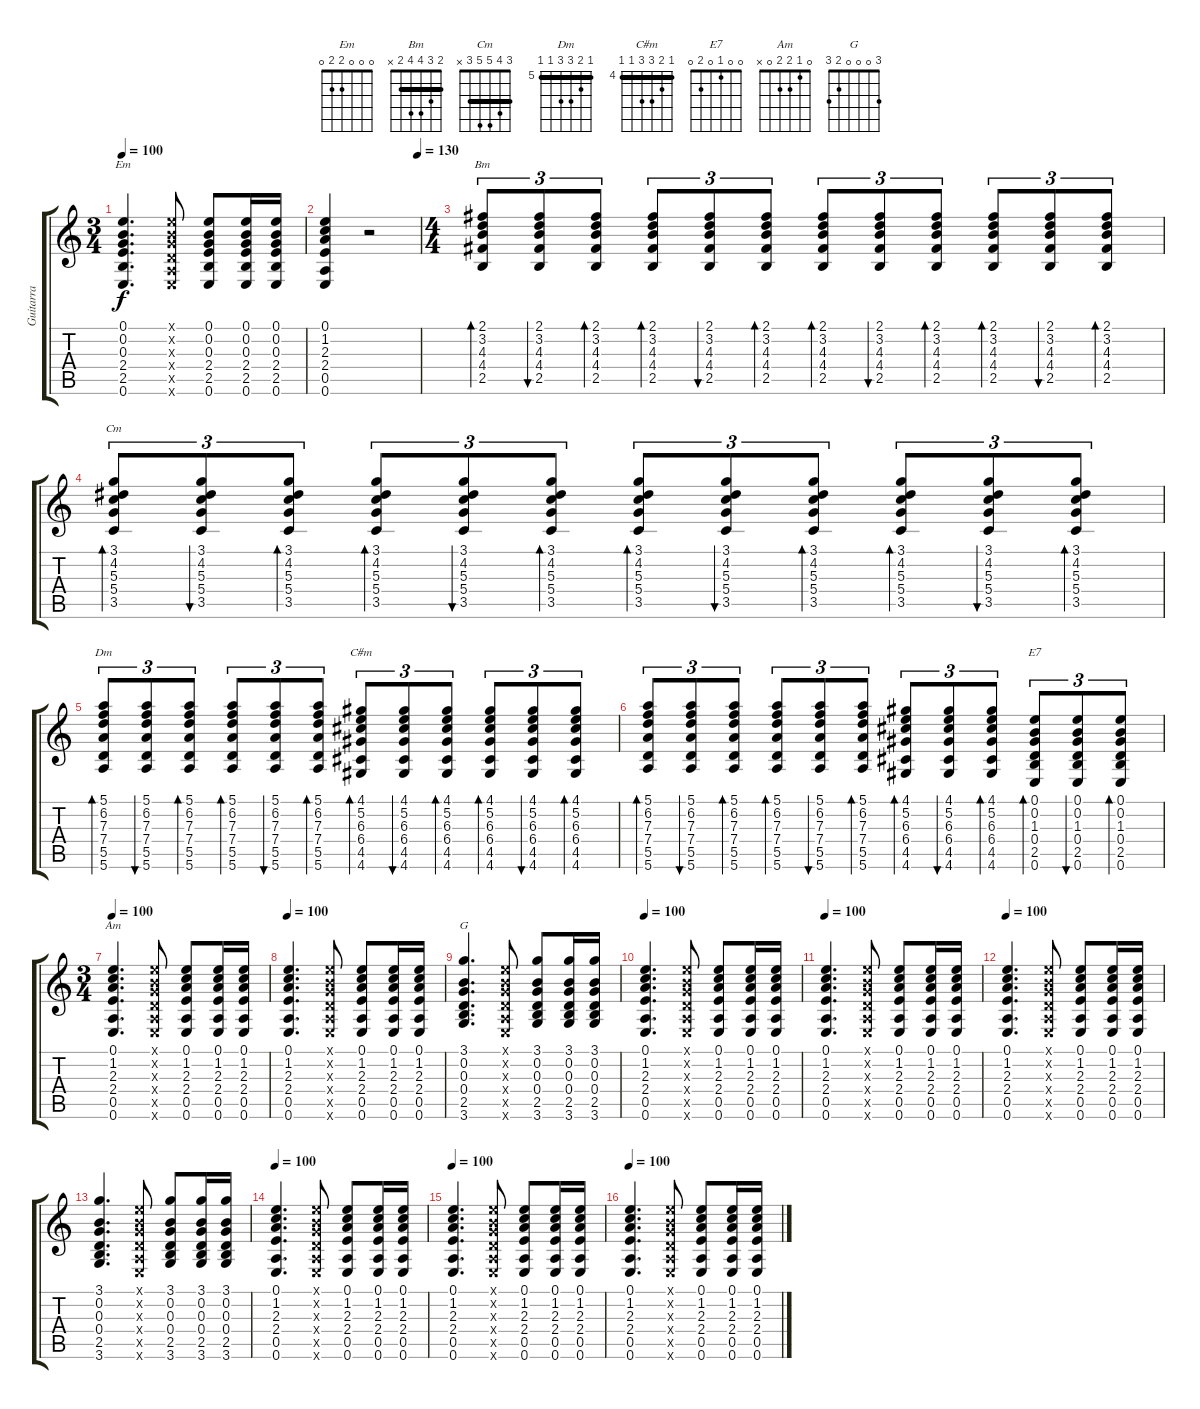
\track ("Guitarra" "Guitarra") {instrument acousticguitarnylon}
\staff {score tabs}
\tuning (E4 B3 G3 D3 A2 E2) {hide}
\chord ("Em" 0 0 0 2 2 0)
\chord ("Bm" 2 3 4 4 2 x) {barre 2}
\chord ("Cm" 3 4 5 5 3 x) {barre 3}
\chord ("Dm" 5 6 7 7 5 5) {firstfret 5 barre 5}
\chord ("C#m" 4 5 6 6 4 4) {firstfret 4 barre 4}
\chord ("E7" 0 0 1 0 2 0)
\chord ("Am" 0 1 2 2 0 x)
\chord ("G" 3 0 0 0 2 3)
\ts (3 4)
\tempo 100
\clef g2
\ks c
(0.1 0.2 0.3 2.4 2.5 0.6).4{d ch "Em" dy f} (0.1{x} 0.2{x} 0.3{x} 0.4{x} 0.5{x} 0.6{x}).8 (0.1 0.2 0.3 2.4 2.5 0.6).8 (0.1 0.2 0.3 2.4 2.5 0.6).16 (0.1 0.2 0.3 2.4 2.5 0.6).16 |
\tempo (130 0.9791666666666666)
(0.1 1.2 2.3 2.4 0.5 0.6).4 r.2 |
\ts (4 4)
(2.1 3.2 4.3 4.4 2.5).8{tu (3 2) bd 30 ch "Bm"} (2.1 3.2 4.3 4.4 2.5).8{tu (3 2) bu 30} (2.1 3.2 4.3 4.4 2.5).8{tu (3 2) bd 30} (2.1 3.2 4.3 4.4 2.5).8{tu (3 2) bd 30} (2.1 3.2 4.3 4.4 2.5).8{tu (3 2) bu 30} (2.1 3.2 4.3 4.4 2.5).8{tu (3 2) bd 30} (2.1 3.2 4.3 4.4 2.5).8{tu (3 2) bd 30} (2.1 3.2 4.3 4.4 2.5).8{tu (3 2) bu 30} (2.1 3.2 4.3 4.4 2.5).8{tu (3 2) bd 30} (2.1 3.2 4.3 4.4 2.5).8{tu (3 2) bd 30} (2.1 3.2 4.3 4.4 2.5).8{tu (3 2) bu 30} (2.1 3.2 4.3 4.4 2.5).8{tu (3 2) bd 30} |
(3.1 4.2 5.3 5.4 3.5).8{tu (3 2) bd 30 ch "Cm"} (3.1 4.2 5.3 5.4 3.5).8{tu (3 2) bu 30} (3.1 4.2 5.3 5.4 3.5).8{tu (3 2) bd 30} (3.1 4.2 5.3 5.4 3.5).8{tu (3 2) bd 30} (3.1 4.2 5.3 5.4 3.5).8{tu (3 2) bu 30} (3.1 4.2 5.3 5.4 3.5).8{tu (3 2) bd 30} (3.1 4.2 5.3 5.4 3.5).8{tu (3 2) bd 30} (3.1 4.2 5.3 5.4 3.5).8{tu (3 2) bu 30} (3.1 4.2 5.3 5.4 3.5).8{tu (3 2) bd 30} (3.1 4.2 5.3 5.4 3.5).8{tu (3 2) bd 30} (3.1 4.2 5.3 5.4 3.5).8{tu (3 2) bu 30} (3.1 4.2 5.3 5.4 3.5).8{tu (3 2) bd 30} |
(5.1 6.2 7.3 7.4 5.5 5.6).8{tu (3 2) bd 30 ch "Dm"} (5.1 6.2 7.3 7.4 5.5 5.6).8{tu (3 2) bu 30} (5.1 6.2 7.3 7.4 5.5 5.6).8{tu (3 2) bd 30} (5.1 6.2 7.3 7.4 5.5 5.6).8{tu (3 2) bd 30} (5.1 6.2 7.3 7.4 5.5 5.6).8{tu (3 2) bu 30} (5.1 6.2 7.3 7.4 5.5 5.6).8{tu (3 2) bd 30} (4.1 5.2 6.3 6.4 4.5 4.6).8{tu (3 2) bd 30 ch "C#m"} (4.1 5.2 6.3 6.4 4.5 4.6).8{tu (3 2) bu 30} (4.1 5.2 6.3 6.4 4.5 4.6).8{tu (3 2) bd 30} (4.1 5.2 6.3 6.4 4.5 4.6).8{tu (3 2) bd 30} (4.1 5.2 6.3 6.4 4.5 4.6).8{tu (3 2) bu 30} (4.1 5.2 6.3 6.4 4.5 4.6).8{tu (3 2) bd 30} |
(5.1 6.2 7.3 7.4 5.5 5.6).8{tu (3 2) bd 30} (5.1 6.2 7.3 7.4 5.5 5.6).8{tu (3 2) bu 30} (5.1 6.2 7.3 7.4 5.5 5.6).8{tu (3 2) bd 30} (5.1 6.2 7.3 7.4 5.5 5.6).8{tu (3 2) bd 30} (5.1 6.2 7.3 7.4 5.5 5.6).8{tu (3 2) bu 30} (5.1 6.2 7.3 7.4 5.5 5.6).8{tu (3 2) bd 30} (4.1 5.2 6.3 6.4 4.5 4.6).8{tu (3 2) bd 30} (4.1 5.2 6.3 6.4 4.5 4.6).8{tu (3 2) bu 30} (4.1 5.2 6.3 6.4 4.5 4.6).8{tu (3 2) bd 30} (0.1 0.2 1.3 0.4 2.5 0.6).8{tu (3 2) bd 30 ch "E7"} (0.1 0.2 1.3 0.4 2.5 0.6).8{tu (3 2) bu 30} (0.1 0.2 1.3 0.4 2.5 0.6).8{tu (3 2) bd 30} |
\ts (3 4)
\tempo 100
(0.1 1.2 2.3 2.4 0.5 0.6).4{d ch "Am"} (0.1{x} 0.2{x} 0.3{x} 0.4{x} 0.5{x} 0.6{x}).8 (0.1 1.2 2.3 2.4 0.5 0.6).8 (0.1 1.2 2.3 2.4 0.5 0.6).16 (0.1 1.2 2.3 2.4 0.5 0.6).16 |
\tempo 100
(0.1 1.2 2.3 2.4 0.5 0.6).4{d} (0.1{x} 0.2{x} 0.3{x} 0.4{x} 0.5{x} 0.6{x}).8 (0.1 1.2 2.3 2.4 0.5 0.6).8 (0.1 1.2 2.3 2.4 0.5 0.6).16 (0.1 1.2 2.3 2.4 0.5 0.6).16 |
(3.1 0.2 0.3 0.4 2.5 3.6).4{d ch "G"} (0.1{x} 0.2{x} 0.3{x} 0.4{x} 0.5{x} 0.6{x}).8 (3.1 0.2 0.3 0.4 2.5 3.6).8 (3.1 0.2 0.3 0.4 2.5 3.6).16 (3.1 0.2 0.3 0.4 2.5 3.6).16 |
\tempo 100
(0.1 1.2 2.3 2.4 0.5 0.6).4{d} (0.1{x} 0.2{x} 0.3{x} 0.4{x} 0.5{x} 0.6{x}).8 (0.1 1.2 2.3 2.4 0.5 0.6).8 (0.1 1.2 2.3 2.4 0.5 0.6).16 (0.1 1.2 2.3 2.4 0.5 0.6).16 |
\tempo 100
(0.1 1.2 2.3 2.4 0.5 0.6).4{d} (0.1{x} 0.2{x} 0.3{x} 0.4{x} 0.5{x} 0.6{x}).8 (0.1 1.2 2.3 2.4 0.5 0.6).8 (0.1 1.2 2.3 2.4 0.5 0.6).16 (0.1 1.2 2.3 2.4 0.5 0.6).16 |
\tempo 100
(0.1 1.2 2.3 2.4 0.5 0.6).4{d} (0.1{x} 0.2{x} 0.3{x} 0.4{x} 0.5{x} 0.6{x}).8 (0.1 1.2 2.3 2.4 0.5 0.6).8 (0.1 1.2 2.3 2.4 0.5 0.6).16 (0.1 1.2 2.3 2.4 0.5 0.6).16 |
(3.1 0.2 0.3 0.4 2.5 3.6).4{d} (0.1{x} 0.2{x} 0.3{x} 0.4{x} 0.5{x} 0.6{x}).8 (3.1 0.2 0.3 0.4 2.5 3.6).8 (3.1 0.2 0.3 0.4 2.5 3.6).16 (3.1 0.2 0.3 0.4 2.5 3.6).16 |
\tempo 100
(0.1 1.2 2.3 2.4 0.5 0.6).4{d} (0.1{x} 0.2{x} 0.3{x} 0.4{x} 0.5{x} 0.6{x}).8 (0.1 1.2 2.3 2.4 0.5 0.6).8 (0.1 1.2 2.3 2.4 0.5 0.6).16 (0.1 1.2 2.3 2.4 0.5 0.6).16 |
\tempo 100
(0.1 1.2 2.3 2.4 0.5 0.6).4{d} (0.1{x} 0.2{x} 0.3{x} 0.4{x} 0.5{x} 0.6{x}).8 (0.1 1.2 2.3 2.4 0.5 0.6).8 (0.1 1.2 2.3 2.4 0.5 0.6).16 (0.1 1.2 2.3 2.4 0.5 0.6).16 |
\tempo 100
(0.1 1.2 2.3 2.4 0.5 0.6).4{d} (0.1{x} 0.2{x} 0.3{x} 0.4{x} 0.5{x} 0.6{x}).8 (0.1 1.2 2.3 2.4 0.5 0.6).8 (0.1 1.2 2.3 2.4 0.5 0.6).16 (0.1 1.2 2.3 2.4 0.5 0.6).16
